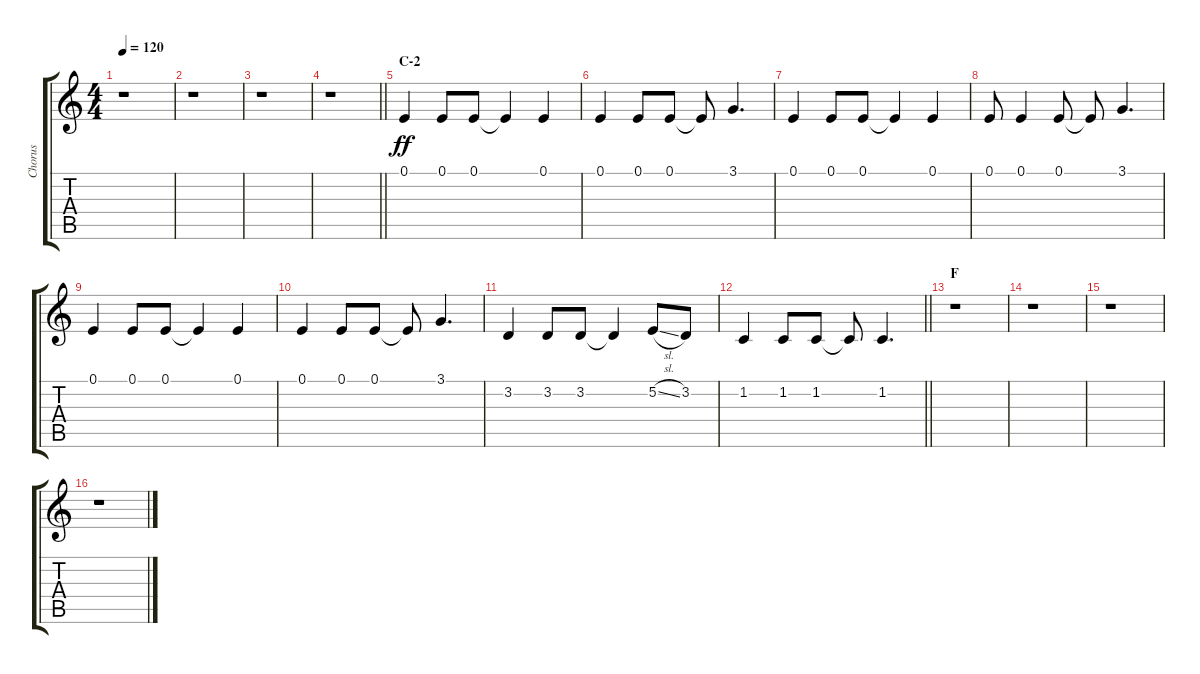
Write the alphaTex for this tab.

\track ("Chorus" "Chorus") {instrument voiceoohs}
\staff {score tabs}
\tuning (E4 B3 G3 D3 A2 E2) {hide}
\ts (4 4)
\tempo 120
\clef g2
\ks c
r.1{dy ff} |
r.1 |
r.1 |
\barLineRight lightlight
r.1 |
\section ("" "C-2")
0.1.4 0.1.8 0.1.8 0.1{t}.4 0.1.4 |
0.1.4 0.1.8 0.1.8 0.1{t}.8 3.1.4{d} |
0.1.4 0.1.8 0.1.8 0.1{t}.4 0.1.4 |
0.1.8 0.1.4 0.1.8 0.1{t}.8 3.1.4{d} |
0.1.4 0.1.8 0.1.8 0.1{t}.4 0.1.4 |
0.1.4 0.1.8 0.1.8 0.1{t}.8 3.1.4{d} |
3.2.4 3.2.8 3.2.8 3.2{t}.4 5.2{sl}.8 3.2.8 |
\barLineRight lightlight
1.2.4 1.2.8 1.2.8 1.2{t}.8 1.2.4{d} |
\section ("" "F")
r.1 |
r.1 |
r.1 |
r.1
